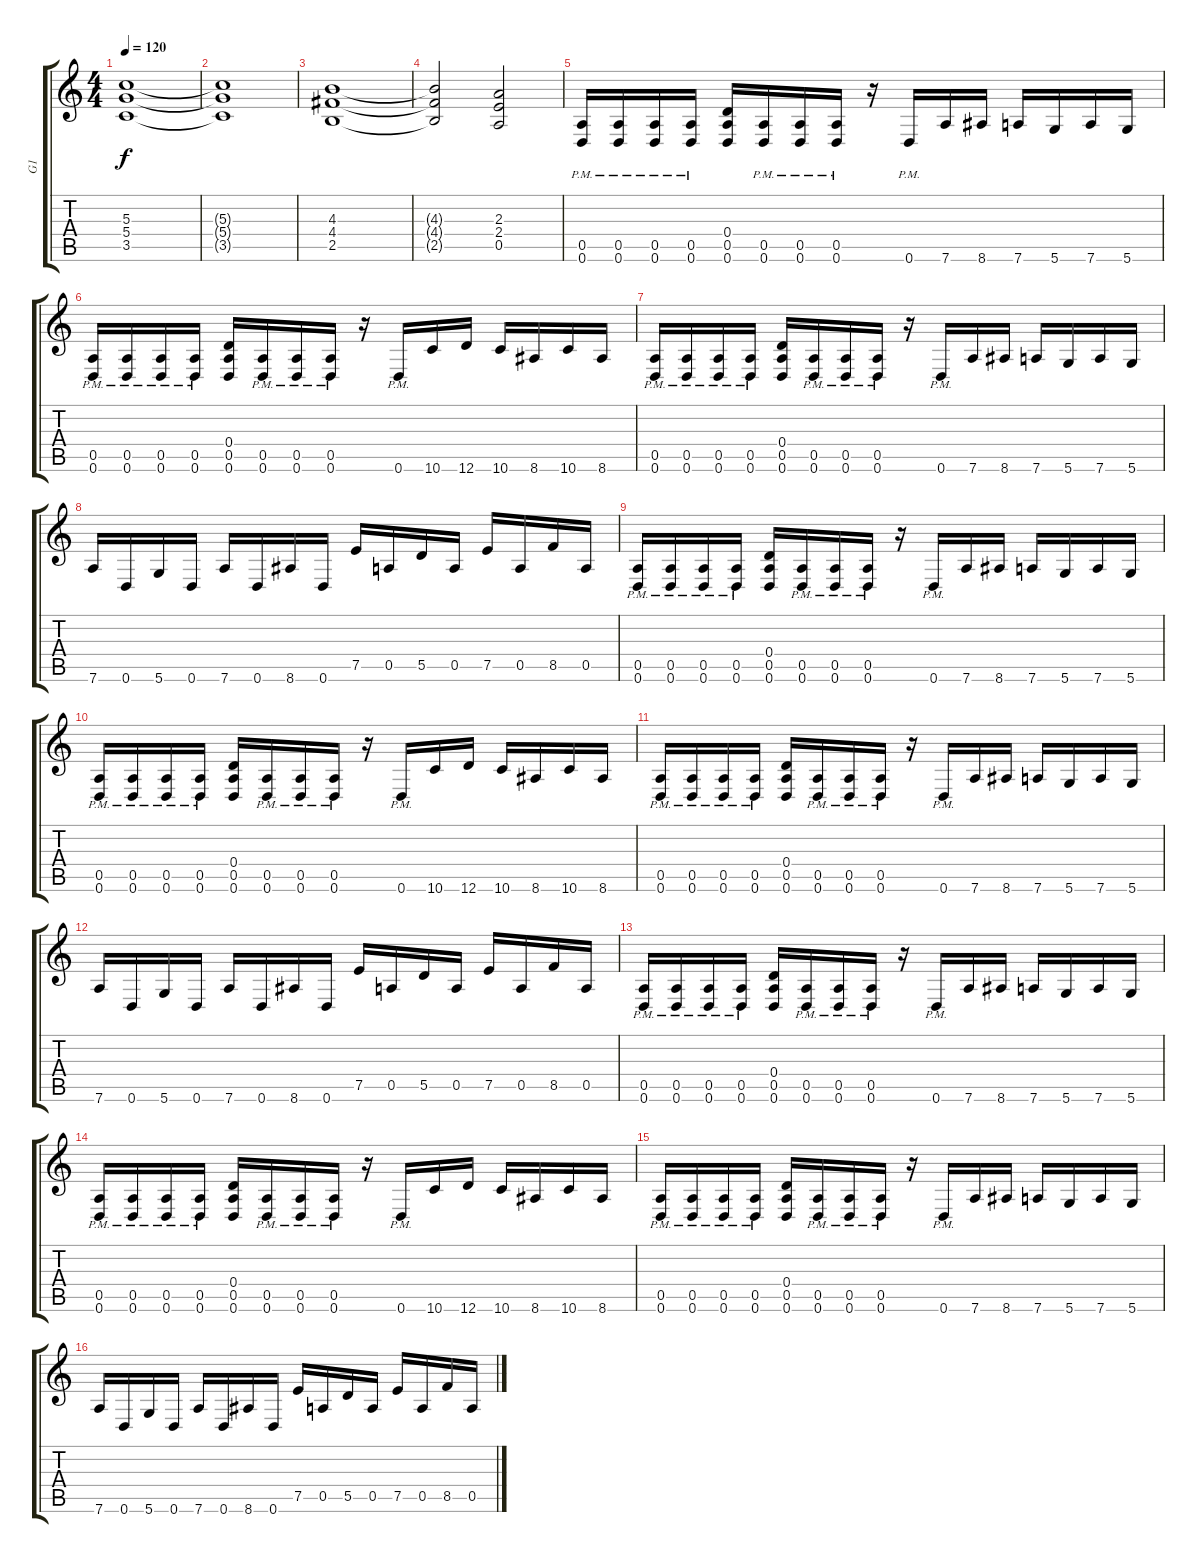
\track ("G1" "G1") {instrument distortionguitar}
\staff {score tabs}
\tuning (E4 B3 G3 D3 A2 D2) {hide}
\ts (4 4)
\tempo 120
\clef g2
\ks c
(5.3 5.4 3.5).1{dy f} |
(5.3{t} 5.4{t} 3.5{t}).1 |
(4.3 4.4 2.5).1 |
(4.3{t} 4.4{t} 2.5{t}).2 (2.3 2.4 0.5).2 |
(0.5{pm} 0.6{pm}).16 (0.5{pm} 0.6{pm}).16 (0.5{pm} 0.6{pm}).16 (0.5{pm} 0.6{pm}).16 (0.4 0.5 0.6).16 (0.5{pm} 0.6{pm}).16 (0.5{pm} 0.6{pm}).16 (0.5{pm} 0.6{pm}).16 r.16 0.6{pm}.16 7.6.16 8.6.16 7.6.16 5.6.16 7.6.16 5.6.16 |
(0.5{pm} 0.6{pm}).16 (0.5{pm} 0.6{pm}).16 (0.5{pm} 0.6{pm}).16 (0.5{pm} 0.6{pm}).16 (0.4 0.5 0.6).16 (0.5{pm} 0.6{pm}).16 (0.5{pm} 0.6{pm}).16 (0.5{pm} 0.6{pm}).16 r.16 0.6{pm}.16 10.6.16 12.6.16 10.6.16 8.6.16 10.6.16 8.6.16 |
(0.5{pm} 0.6{pm}).16 (0.5{pm} 0.6{pm}).16 (0.5{pm} 0.6{pm}).16 (0.5{pm} 0.6{pm}).16 (0.4 0.5 0.6).16 (0.5{pm} 0.6{pm}).16 (0.5{pm} 0.6{pm}).16 (0.5{pm} 0.6{pm}).16 r.16 0.6{pm}.16 7.6.16 8.6.16 7.6.16 5.6.16 7.6.16 5.6.16 |
7.6.16 0.6.16 5.6.16 0.6.16 7.6.16 0.6.16 8.6.16 0.6.16 7.5.16 0.5.16 5.5.16 0.5.16 7.5.16 0.5.16 8.5.16 0.5.16 |
(0.5{pm} 0.6{pm}).16 (0.5{pm} 0.6{pm}).16 (0.5{pm} 0.6{pm}).16 (0.5{pm} 0.6{pm}).16 (0.4 0.5 0.6).16 (0.5{pm} 0.6{pm}).16 (0.5{pm} 0.6{pm}).16 (0.5{pm} 0.6{pm}).16 r.16 0.6{pm}.16 7.6.16 8.6.16 7.6.16 5.6.16 7.6.16 5.6.16 |
(0.5{pm} 0.6{pm}).16 (0.5{pm} 0.6{pm}).16 (0.5{pm} 0.6{pm}).16 (0.5{pm} 0.6{pm}).16 (0.4 0.5 0.6).16 (0.5{pm} 0.6{pm}).16 (0.5{pm} 0.6{pm}).16 (0.5{pm} 0.6{pm}).16 r.16 0.6{pm}.16 10.6.16 12.6.16 10.6.16 8.6.16 10.6.16 8.6.16 |
(0.5{pm} 0.6{pm}).16 (0.5{pm} 0.6{pm}).16 (0.5{pm} 0.6{pm}).16 (0.5{pm} 0.6{pm}).16 (0.4 0.5 0.6).16 (0.5{pm} 0.6{pm}).16 (0.5{pm} 0.6{pm}).16 (0.5{pm} 0.6{pm}).16 r.16 0.6{pm}.16 7.6.16 8.6.16 7.6.16 5.6.16 7.6.16 5.6.16 |
7.6.16 0.6.16 5.6.16 0.6.16 7.6.16 0.6.16 8.6.16 0.6.16 7.5.16 0.5.16 5.5.16 0.5.16 7.5.16 0.5.16 8.5.16 0.5.16 |
(0.5{pm} 0.6{pm}).16 (0.5{pm} 0.6{pm}).16 (0.5{pm} 0.6{pm}).16 (0.5{pm} 0.6{pm}).16 (0.4 0.5 0.6).16 (0.5{pm} 0.6{pm}).16 (0.5{pm} 0.6{pm}).16 (0.5{pm} 0.6{pm}).16 r.16 0.6{pm}.16 7.6.16 8.6.16 7.6.16 5.6.16 7.6.16 5.6.16 |
(0.5{pm} 0.6{pm}).16 (0.5{pm} 0.6{pm}).16 (0.5{pm} 0.6{pm}).16 (0.5{pm} 0.6{pm}).16 (0.4 0.5 0.6).16 (0.5{pm} 0.6{pm}).16 (0.5{pm} 0.6{pm}).16 (0.5{pm} 0.6{pm}).16 r.16 0.6{pm}.16 10.6.16 12.6.16 10.6.16 8.6.16 10.6.16 8.6.16 |
(0.5{pm} 0.6{pm}).16 (0.5{pm} 0.6{pm}).16 (0.5{pm} 0.6{pm}).16 (0.5{pm} 0.6{pm}).16 (0.4 0.5 0.6).16 (0.5{pm} 0.6{pm}).16 (0.5{pm} 0.6{pm}).16 (0.5{pm} 0.6{pm}).16 r.16 0.6{pm}.16 7.6.16 8.6.16 7.6.16 5.6.16 7.6.16 5.6.16 |
7.6.16 0.6.16 5.6.16 0.6.16 7.6.16 0.6.16 8.6.16 0.6.16 7.5.16 0.5.16 5.5.16 0.5.16 7.5.16 0.5.16 8.5.16 0.5.16
